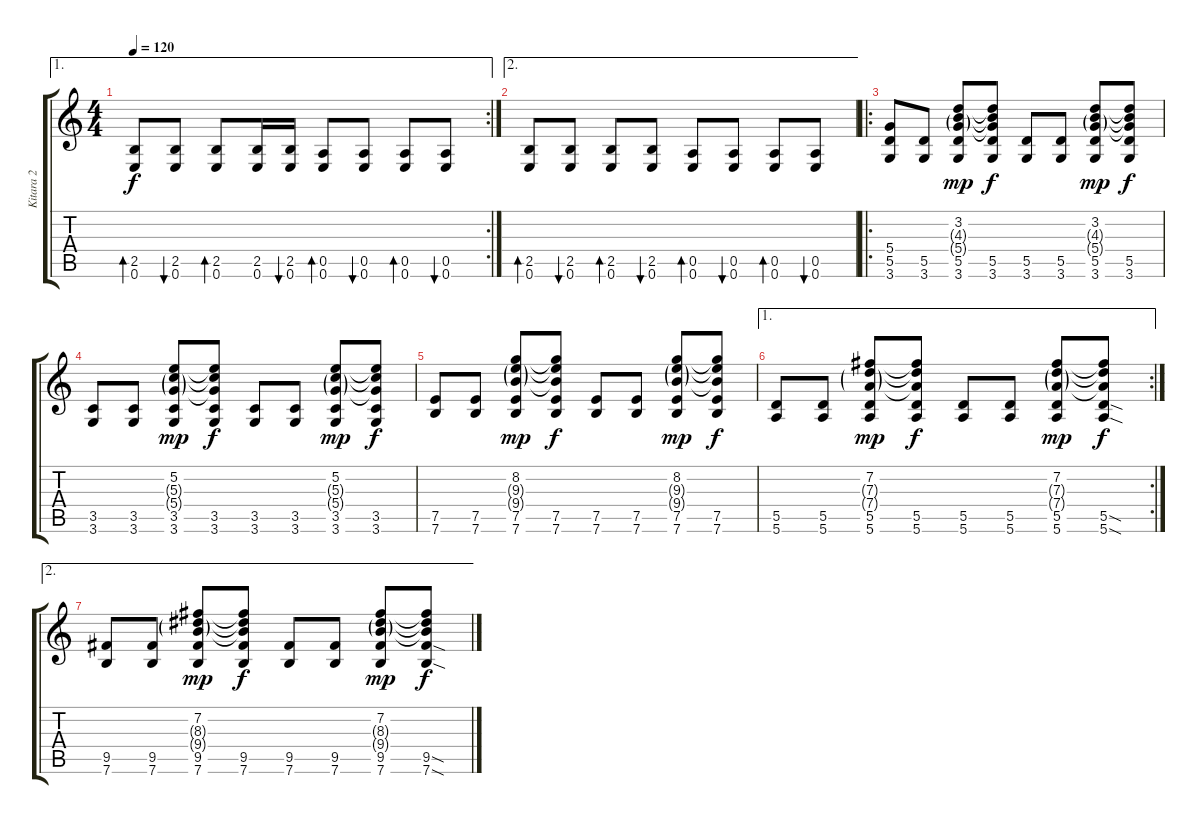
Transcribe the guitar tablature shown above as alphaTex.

\track ("Kitara 2" "Kitara 2") {instrument overdrivenguitar}
\staff {score tabs}
\tuning (E4 B3 G3 D3 A2 E2) {hide}
\ae 1
\rc 2
\ts (4 4)
\tempo 120
\clef g2
\ks c
(2.5 0.6).8{bd 60 dy f} (2.5 0.6).8{bu 60} (2.5 0.6).8{bd 60} (2.5 0.6).16 (2.5 0.6).16{bu 60} (0.5 0.6).8{bd 60} (0.5 0.6).8{bu 60} (0.5 0.6).8{bd 60} (0.5 0.6).8{bu 60} |
\ae 2
(2.5 0.6).8{bd 60} (2.5 0.6).8{bu 60} (2.5 0.6).8{bd 60} (2.5 0.6).8{bu 60} (0.5 0.6).8{bd 60} (0.5 0.6).8{bu 60} (0.5 0.6).8{bd 60} (0.5 0.6).8{bu 60} |
\ro
(5.4 5.5 3.6).8 (5.5 3.6).8 (3.2 4.3{g} 5.4{g} 5.5 3.6).8{dy mp} (3.2{t} 4.3{t} 5.4{t} 5.5 3.6).8{dy f} (5.5 3.6).8 (5.5 3.6).8 (3.2 4.3{g} 5.4{g} 5.5 3.6).8{dy mp} (3.2{t} 4.3{t} 5.4{t} 5.5 3.6).8{dy f} |
(3.5 3.6).8 (3.5 3.6).8 (5.2 5.3{g} 5.4{g} 3.5 3.6).8{dy mp} (5.2{t} 5.3{t} 5.4{t} 3.5 3.6).8{dy f} (3.5 3.6).8 (3.5 3.6).8 (5.2 5.3{g} 5.4{g} 3.5 3.6).8{dy mp} (5.2{t} 5.3{t} 5.4{t} 3.5 3.6).8{dy f} |
(7.5 7.6).8 (7.5 7.6).8 (8.2 9.3{g} 9.4{g} 7.5 7.6).8{dy mp} (8.2{t} 9.3{t} 9.4{t} 7.5 7.6).8{dy f} (7.5 7.6).8 (7.5 7.6).8 (8.2 9.3{g} 9.4{g} 7.5 7.6).8{dy mp} (8.2{t} 9.3{t} 9.4{t} 7.5 7.6).8{dy f} |
\ae 1
\rc 2
(5.5 5.6).8 (5.5 5.6).8 (7.2 7.3{g} 7.4{g} 5.5 5.6).8{dy mp} (7.2{t} 7.3{t} 7.4{t} 5.5 5.6).8{dy f} (5.5 5.6).8 (5.5 5.6).8 (7.2 7.3{g} 7.4{g} 5.5 5.6).8{dy mp} (7.2{t} 7.3{t} 7.4{t} 5.5{sod} 5.6{sod}).8{dy f} |
\ae 2
(9.5 7.6).8 (9.5 7.6).8 (7.2 8.3{g} 9.4{g} 9.5 7.6).8{dy mp} (7.2{t} 8.3{t} 9.4{t} 9.5 7.6).8{dy f} (9.5 7.6).8 (9.5 7.6).8 (7.2 8.3{g} 9.4{g} 9.5 7.6).8{dy mp} (7.2{t} 8.3{t} 9.4{t} 9.5{sod} 7.6{sod}).8{dy f}
